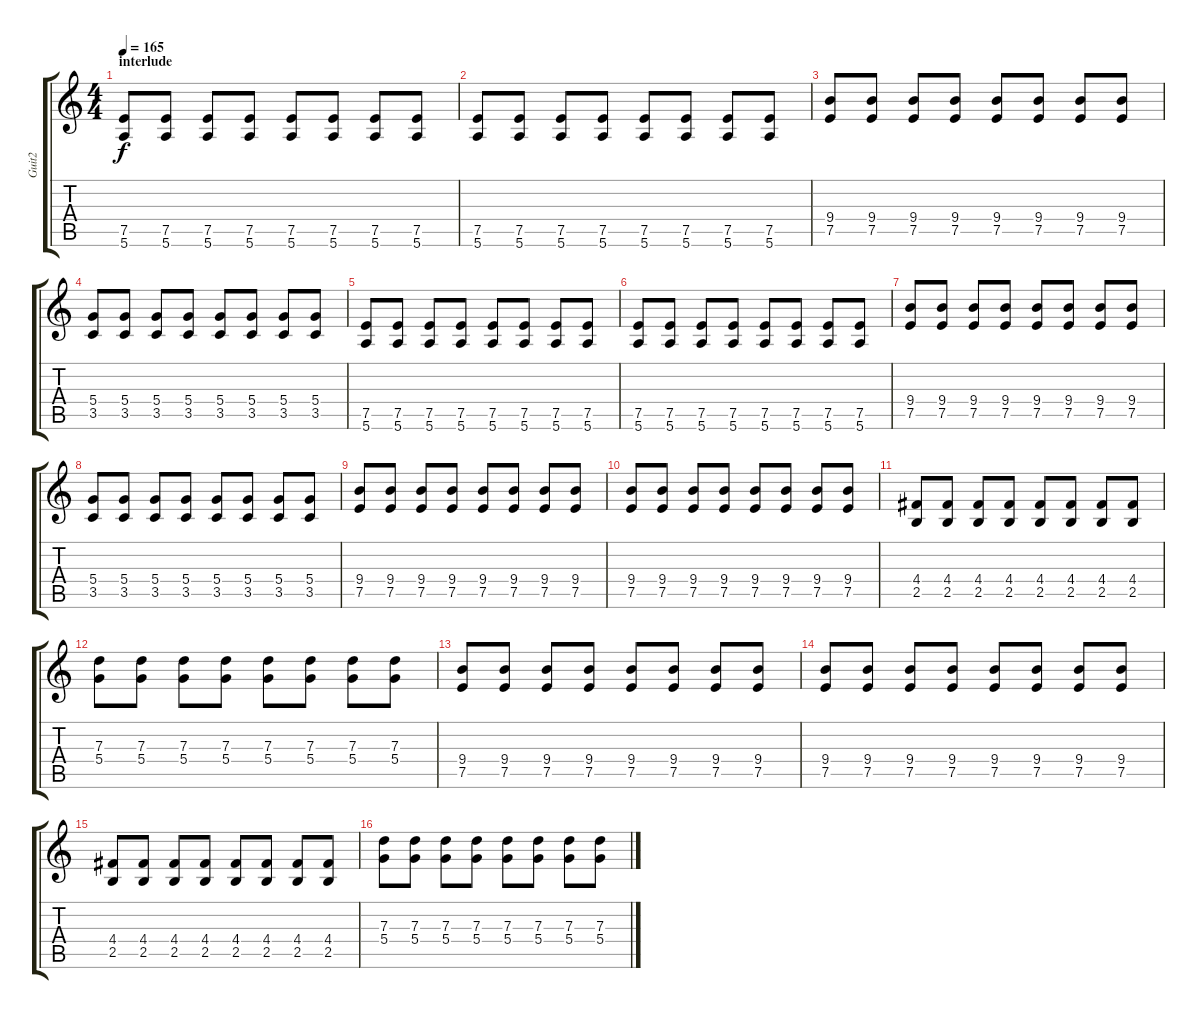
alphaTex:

\track ("Guit2" "Guit2") {instrument overdrivenguitar}
\staff {score tabs}
\tuning (E4 B3 G3 D3 A2 E2) {hide}
\ts (4 4)
\section ("" "interlude")
\tempo 165
\clef g2
\ks c
(7.5 5.6).8{dy f} (7.5 5.6).8 (7.5 5.6).8 (7.5 5.6).8 (7.5 5.6).8 (7.5 5.6).8 (7.5 5.6).8 (7.5 5.6).8 |
(7.5 5.6).8 (7.5 5.6).8 (7.5 5.6).8 (7.5 5.6).8 (7.5 5.6).8 (7.5 5.6).8 (7.5 5.6).8 (7.5 5.6).8 |
(9.4 7.5).8 (9.4 7.5).8 (9.4 7.5).8 (9.4 7.5).8 (9.4 7.5).8 (9.4 7.5).8 (9.4 7.5).8 (9.4 7.5).8 |
(5.4 3.5).8 (5.4 3.5).8 (5.4 3.5).8 (5.4 3.5).8 (5.4 3.5).8 (5.4 3.5).8 (5.4 3.5).8 (5.4 3.5).8 |
(7.5 5.6).8 (7.5 5.6).8 (7.5 5.6).8 (7.5 5.6).8 (7.5 5.6).8 (7.5 5.6).8 (7.5 5.6).8 (7.5 5.6).8 |
(7.5 5.6).8 (7.5 5.6).8 (7.5 5.6).8 (7.5 5.6).8 (7.5 5.6).8 (7.5 5.6).8 (7.5 5.6).8 (7.5 5.6).8 |
(9.4 7.5).8 (9.4 7.5).8 (9.4 7.5).8 (9.4 7.5).8 (9.4 7.5).8 (9.4 7.5).8 (9.4 7.5).8 (9.4 7.5).8 |
(5.4 3.5).8 (5.4 3.5).8 (5.4 3.5).8 (5.4 3.5).8 (5.4 3.5).8 (5.4 3.5).8 (5.4 3.5).8 (5.4 3.5).8 |
(9.4 7.5).8 (9.4 7.5).8 (9.4 7.5).8 (9.4 7.5).8 (9.4 7.5).8 (9.4 7.5).8 (9.4 7.5).8 (9.4 7.5).8 |
(9.4 7.5).8 (9.4 7.5).8 (9.4 7.5).8 (9.4 7.5).8 (9.4 7.5).8 (9.4 7.5).8 (9.4 7.5).8 (9.4 7.5).8 |
(4.4 2.5).8 (4.4 2.5).8 (4.4 2.5).8 (4.4 2.5).8 (4.4 2.5).8 (4.4 2.5).8 (4.4 2.5).8 (4.4 2.5).8 |
(7.3 5.4).8 (7.3 5.4).8 (7.3 5.4).8 (7.3 5.4).8 (7.3 5.4).8 (7.3 5.4).8 (7.3 5.4).8 (7.3 5.4).8 |
(9.4 7.5).8 (9.4 7.5).8 (9.4 7.5).8 (9.4 7.5).8 (9.4 7.5).8 (9.4 7.5).8 (9.4 7.5).8 (9.4 7.5).8 |
(9.4 7.5).8 (9.4 7.5).8 (9.4 7.5).8 (9.4 7.5).8 (9.4 7.5).8 (9.4 7.5).8 (9.4 7.5).8 (9.4 7.5).8 |
(4.4 2.5).8 (4.4 2.5).8 (4.4 2.5).8 (4.4 2.5).8 (4.4 2.5).8 (4.4 2.5).8 (4.4 2.5).8 (4.4 2.5).8 |
(7.3 5.4).8 (7.3 5.4).8 (7.3 5.4).8 (7.3 5.4).8 (7.3 5.4).8 (7.3 5.4).8 (7.3 5.4).8 (7.3 5.4).8
